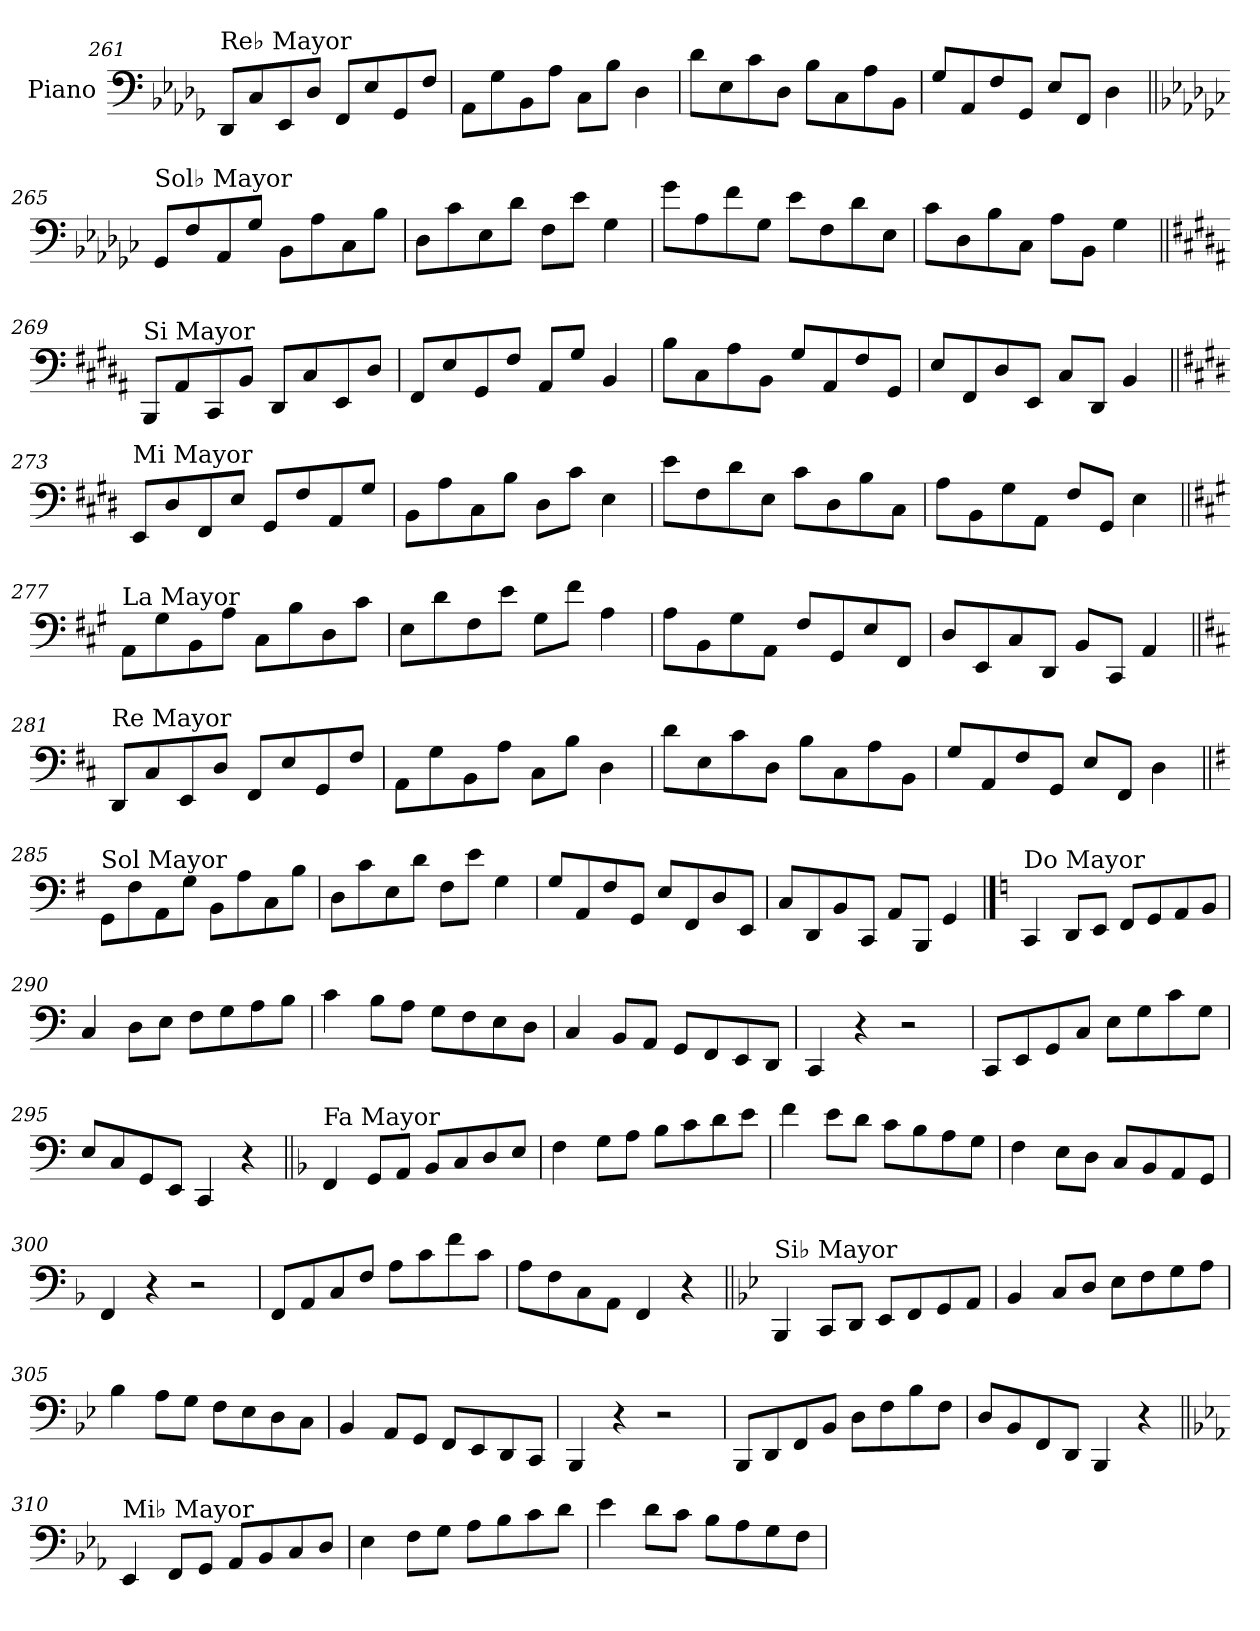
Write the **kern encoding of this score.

**kern
*part1
*staff1
*I"Piano
*I'Pno.
!!LO:LB:g=z
*clefF4
*k[b-e-a-d-g-]
=261
!LO:TX:a:t=Re♭ Mayor
8DD-/L
8C/
8EE-/
8D-/J
8FF/L
8E-/
8GG-/
8F/J
=262
8AA-\L
8G-\
8BB-\
8A-\J
8C\L
8B-\J
4D-\
=263
8d-\L
8E-\
8c\
8D-\J
8B-\L
8C\
8A-\
8BB-\J
=264
8G-/L
8AA-/
8F/
8GG-/J
8E-/L
8FF/J
4D-\
!!LO:LB:g=z
=265||
*k[b-e-a-d-g-c-]
!LO:TX:a:t=Sol♭ Mayor
8GG-/L
8F/
8AA-/
8G-/J
8BB-\L
8A-\
8C-\
8B-\J
=266
8D-\L
8c-\
8E-\
8d-\J
8F\L
8e-\J
4G-\
=267
8g-\L
8A-\
8f\
8G-\J
8e-\L
8F\
8d-\
8E-\J
=268
8c-\L
8D-\
8B-\
8C-\J
8A-\L
8BB-\J
4G-\
!!LO:LB:g=z
=269||
*k[f#c#g#d#a#]
!LO:TX:a:t=Si Mayor
8BBB/L
8AA#/
8CC#/
8BB/J
8DD#/L
8C#/
8EE/
8D#/J
=270
8FF#/L
8E/
8GG#/
8F#/J
8AA#/L
8G#/J
4BB/
=271
8B\L
8C#\
8A#\
8BB\J
8G#/L
8AA#/
8F#/
8GG#/J
=272
8E/L
8FF#/
8D#/
8EE/J
8C#/L
8DD#/J
4BB/
!!LO:LB:g=z
=273||
*k[f#c#g#d#]
!LO:TX:a:t=Mi Mayor
8EE/L
8D#/
8FF#/
8E/J
8GG#/L
8F#/
8AA/
8G#/J
=274
8BB\L
8A\
8C#\
8B\J
8D#\L
8c#\J
4E\
=275
8e\L
8F#\
8d#\
8E\J
8c#\L
8D#\
8B\
8C#\J
=276
8A\L
8BB\
8G#\
8AA\J
8F#/L
8GG#/J
4E\
!!LO:LB:g=z
=277||
*k[f#c#g#]
!LO:TX:a:t=La Mayor
8AA\L
8G#\
8BB\
8A\J
8C#\L
8B\
8D\
8c#\J
=278
8E\L
8d\
8F#\
8e\J
8G#\L
8f#\J
4A\
=279
8A\L
8BB\
8G#\
8AA\J
8F#/L
8GG#/
8E/
8FF#/J
=280
8D/L
8EE/
8C#/
8DD/J
8BB/L
8CC#/J
4AA/
!!LO:LB:g=z
=281||
*k[f#c#]
!LO:TX:a:t=Re Mayor
8DD/L
8C#/
8EE/
8D/J
8FF#/L
8E/
8GG/
8F#/J
=282
8AA\L
8G\
8BB\
8A\J
8C#\L
8B\J
4D\
=283
8d\L
8E\
8c#\
8D\J
8B\L
8C#\
8A\
8BB\J
=284
8G/L
8AA/
8F#/
8GG/J
8E/L
8FF#/J
4D\
!!LO:LB:g=z
=285||
*k[f#]
!LO:TX:a:t=Sol Mayor
8GG\L
8F#\
8AA\
8G\J
8BB\L
8A\
8C\
8B\J
=286
8D\L
8c\
8E\
8d\J
8F#\L
8e\J
4G\
=287
8G/L
8AA/
8F#/
8GG/J
8E/L
8FF#/
8D/
8EE/J
=288
8C/L
8DD/
8BB/
8CC/J
8AA/L
8BBB/J
4GG/
!!LO:PB:g=z
==289
*k[]
!LO:TX:a:t=Do Mayor
4CC/
8DD/L
8EE/J
8FF/L
8GG/
8AA/
8BB/J
=290
4C/
8D\L
8E\J
8F\L
8G\
8A\
8B\J
=291
4c\
8B\L
8A\J
8G\L
8F\
8E\
8D\J
=292
4C/
8BB/L
8AA/J
8GG/L
8FF/
8EE/
8DD/J
=293
4CC/
4r
2r
=294
8CC/L
8EE/
8GG/
8C/J
8E\L
8G\
8c\
8G\J
=295
8E/L
8C/
8GG/
8EE/J
4CC/
4r
!!LO:LB:g=z
=296||
*k[b-]
!LO:TX:a:t=Fa Mayor
4FF/
8GG/L
8AA/J
8BB-/L
8C/
8D/
8E/J
=297
4F\
8G\L
8A\J
8B-\L
8c\
8d\
8e\J
=298
4f\
8e\L
8d\J
8c\L
8B-\
8A\
8G\J
=299
4F\
8E\L
8D\J
8C/L
8BB-/
8AA/
8GG/J
=300
4FF/
4r
2r
=301
8FF/L
8AA/
8C/
8F/J
8A\L
8c\
8f\
8c\J
=302
8A\L
8F\
8C\
8AA\J
4FF/
4r
!!LO:LB:g=z
=303||
*k[b-e-]
!LO:TX:a:t=Si♭ Mayor
4BBB-/
8CC/L
8DD/J
8EE-/L
8FF/
8GG/
8AA/J
=304
4BB-/
8C/L
8D/J
8E-\L
8F\
8G\
8A\J
=305
4B-\
8A\L
8G\J
8F\L
8E-\
8D\
8C\J
=306
4BB-/
8AA/L
8GG/J
8FF/L
8EE-/
8DD/
8CC/J
=307
4BBB-/
4r
2r
=308
8BBB-/L
8DD/
8FF/
8BB-/J
8D\L
8F\
8B-\
8F\J
=309
8D/L
8BB-/
8FF/
8DD/J
4BBB-/
4r
!!LO:LB:g=z
=310||
*k[b-e-a-]
!LO:TX:a:t=Mi♭ Mayor
4EE-/
8FF/L
8GG/J
8AA-/L
8BB-/
8C/
8D/J
=311
4E-\
8F\L
8G\J
8A-\L
8B-\
8c\
8d\J
=312
4e-\
8d\L
8c\J
8B-\L
8A-\
8G\
8F\J
=
*-
